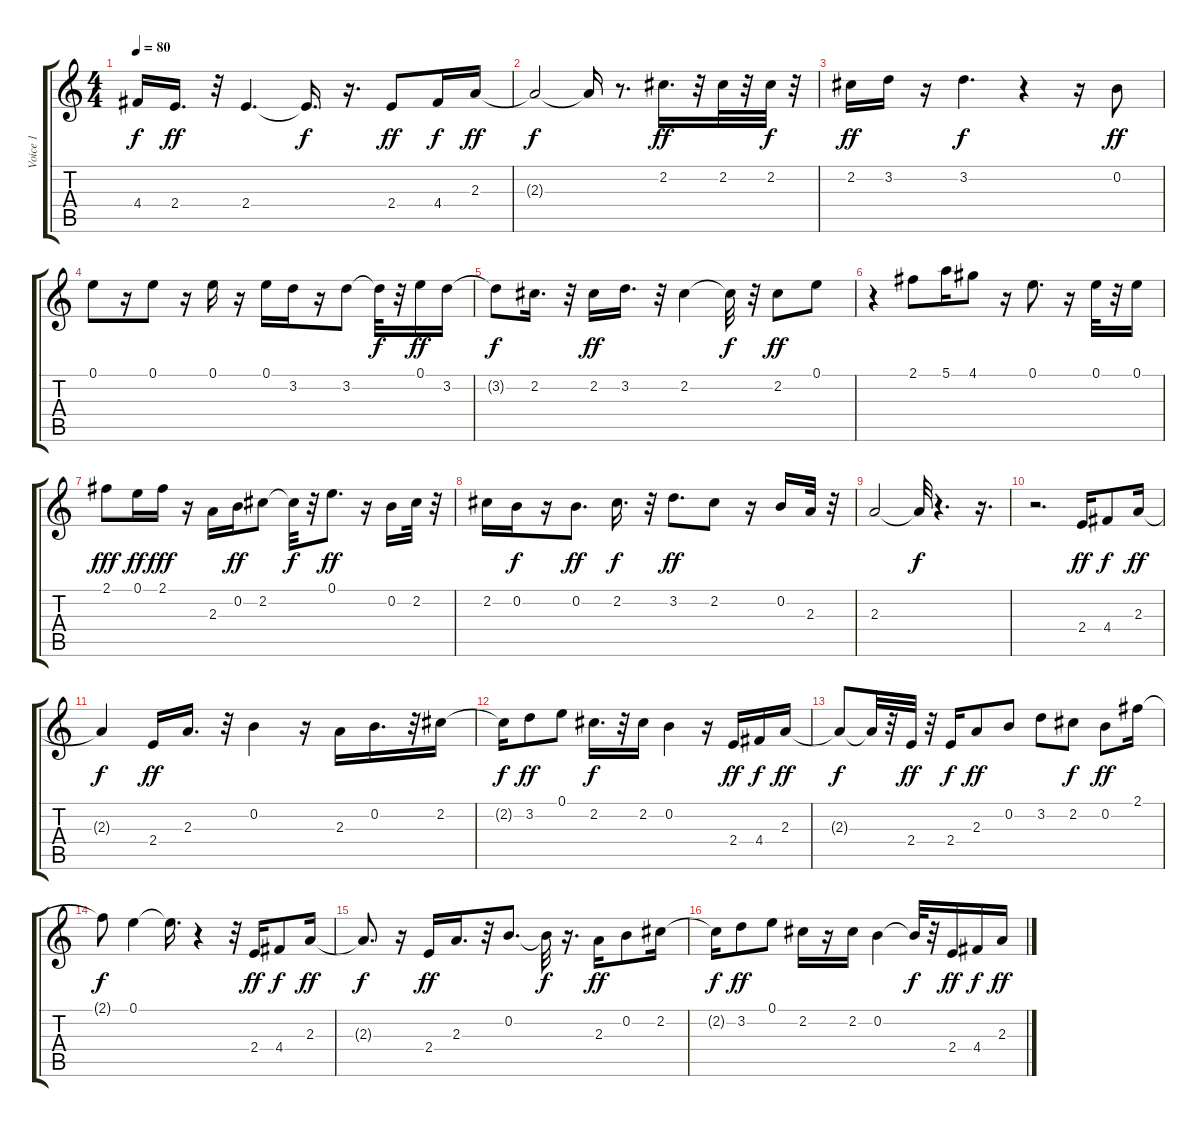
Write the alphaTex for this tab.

\track ("Voice 1" "Voice 1") {instrument electricguitarjazz}
\staff {score tabs}
\tuning (E4 B3 G3 D3 A2 E2) {hide}
\ts (4 4)
\tempo 80
\clef g2
\ks c
4.4.16{dy f} 2.4.16{d dy ff} r.32 2.4.4{d} 2.4{t}.16{d dy f} r.16{d} 2.4.8{dy ff} 4.4.16{dy f} 2.3.16{dy ff} |
2.3{t}.2{dy f} 2.3{t}.16 r.8{d} 2.2.16{d dy ff} r.32 2.2.32 r.32 2.2.32{dy f} r.32 |
2.2.16{dy ff} 3.2.16 r.16 3.2.4{d dy f} r.4 r.16 0.2.8{dy ff} |
0.1.8 r.16 0.1.8 r.16 0.1.16 r.16 0.1.16 3.2.16 r.16 3.2.8 3.2{t}.32{dy f} r.32 0.1.16{dy ff} 3.2.16 |
3.2{t}.8{dy f} 2.2.16{d} r.32 2.2.16{dy ff} 3.2.16{d} r.32 2.2.4 2.2{t}.32{dy f} r.32 2.2.8{dy ff} 0.1.8 |
r.4 2.1.8 5.1.16 4.1.8 r.16 0.1.8{d} r.16 0.1.32 r.32 0.1.16 |
2.1.8{dy fff} 0.1.16{dy ff} 2.1.16{dy fff} r.16 2.3.16 0.2.16{dy ff} 2.2.8 2.2{t}.32{dy f} r.32 0.1.8{d dy ff} r.16 0.2.16 2.2.32 r.32 |
2.2.16 0.2.16{dy f} r.16 0.2.8{d dy ff} 2.2.16{d dy f} r.32 3.2.8{d dy ff} 2.2.8 r.16 0.2.16 2.3.32 r.32 |
2.3.2 2.3{t}.32{dy f} r.4{d} r.16{d} |
r.2{d} 2.4.16{dy ff} 4.4.8{dy f} 2.3.16{dy ff} |
2.3{t}.4{dy f} 2.4.16{dy ff} 2.3.16{d} r.32 0.2.4 r.16 2.3.16 0.2.16{d} r.32 2.2.16 |
2.2{t}.16{dy f} 3.2.8{dy ff} 0.1.8 2.2.16{d dy f} r.32 2.2.16 0.2.4 r.16 2.4.16{dy ff} 4.4.16{dy f} 2.3.16{dy ff} |
2.3{t}.8{dy f} 2.3{t}.32 r.32 2.4.32{dy ff} r.32 2.4.16{dy f} 2.3.8{dy ff} 0.2.8 3.2.8 2.2.8{dy f} 0.2.8{dy ff} 2.1.16 |
2.1{t}.8{dy f} 0.1.4 0.1{t}.16{d} r.4 r.32 2.4.16{dy ff} 4.4.8{dy f} 2.3.16{dy ff} |
2.3{t}.8{d dy f} r.16 2.4.16{dy ff} 2.3.16{d} r.32 0.2.8{d} 0.2{t}.32{dy f} r.16{d} 2.3.16{dy ff} 0.2.8 2.2.16 |
2.2{t}.16{dy f} 3.2.8{dy ff} 0.1.8 2.2.16 r.16 2.2.16 0.2.4 0.2{t}.32{dy f} r.32 2.4.16{dy ff} 4.4.16{dy f} 2.3.16{dy ff}
